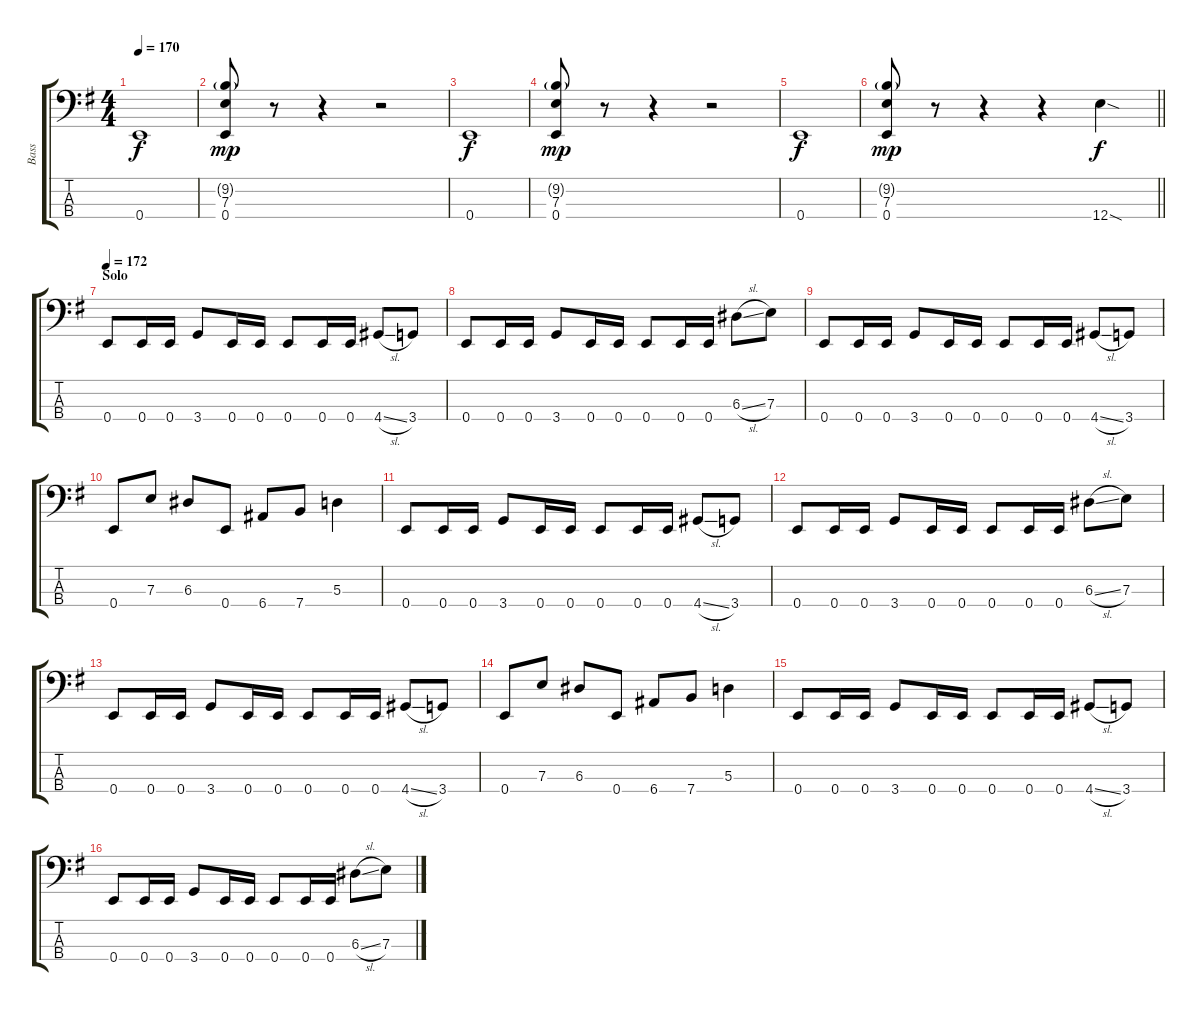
\track ("Bass" "Bass") {instrument electricbasspick}
\staff {score tabs}
\tuning (G2 D2 A1 E1) {hide}
\ts (4 4)
\tempo 170
\clef f4
\ks g
0.4.1{dy f} |
(9.2{g} 7.3 0.4).8{dy mp} r.8 r.4 r.2 |
0.4.1{dy f} |
(9.2{g} 7.3 0.4).8{dy mp} r.8 r.4 r.2 |
0.4.1{dy f} |
\barLineRight lightlight
(9.2{g} 7.3 0.4).8{dy mp} r.8 r.4 r.4 12.4{sod}.4{dy f} |
\section ("" "Solo")
\tempo 172
0.4.8 0.4.16 0.4.16 3.4.8 0.4.16 0.4.16 0.4.8 0.4.16 0.4.16 4.4{sl}.8 3.4.8 |
0.4.8 0.4.16 0.4.16 3.4.8 0.4.16 0.4.16 0.4.8 0.4.16 0.4.16 6.3{sl}.8 7.3.8 |
0.4.8 0.4.16 0.4.16 3.4.8 0.4.16 0.4.16 0.4.8 0.4.16 0.4.16 4.4{sl}.8 3.4.8 |
0.4.8 7.3.8 6.3.8 0.4.8 6.4.8 7.4.8 5.3.4 |
0.4.8 0.4.16 0.4.16 3.4.8 0.4.16 0.4.16 0.4.8 0.4.16 0.4.16 4.4{sl}.8 3.4.8 |
0.4.8 0.4.16 0.4.16 3.4.8 0.4.16 0.4.16 0.4.8 0.4.16 0.4.16 6.3{sl}.8 7.3.8 |
0.4.8 0.4.16 0.4.16 3.4.8 0.4.16 0.4.16 0.4.8 0.4.16 0.4.16 4.4{sl}.8 3.4.8 |
0.4.8 7.3.8 6.3.8 0.4.8 6.4.8 7.4.8 5.3.4 |
0.4.8 0.4.16 0.4.16 3.4.8 0.4.16 0.4.16 0.4.8 0.4.16 0.4.16 4.4{sl}.8 3.4.8 |
0.4.8 0.4.16 0.4.16 3.4.8 0.4.16 0.4.16 0.4.8 0.4.16 0.4.16 6.3{sl}.8 7.3.8
